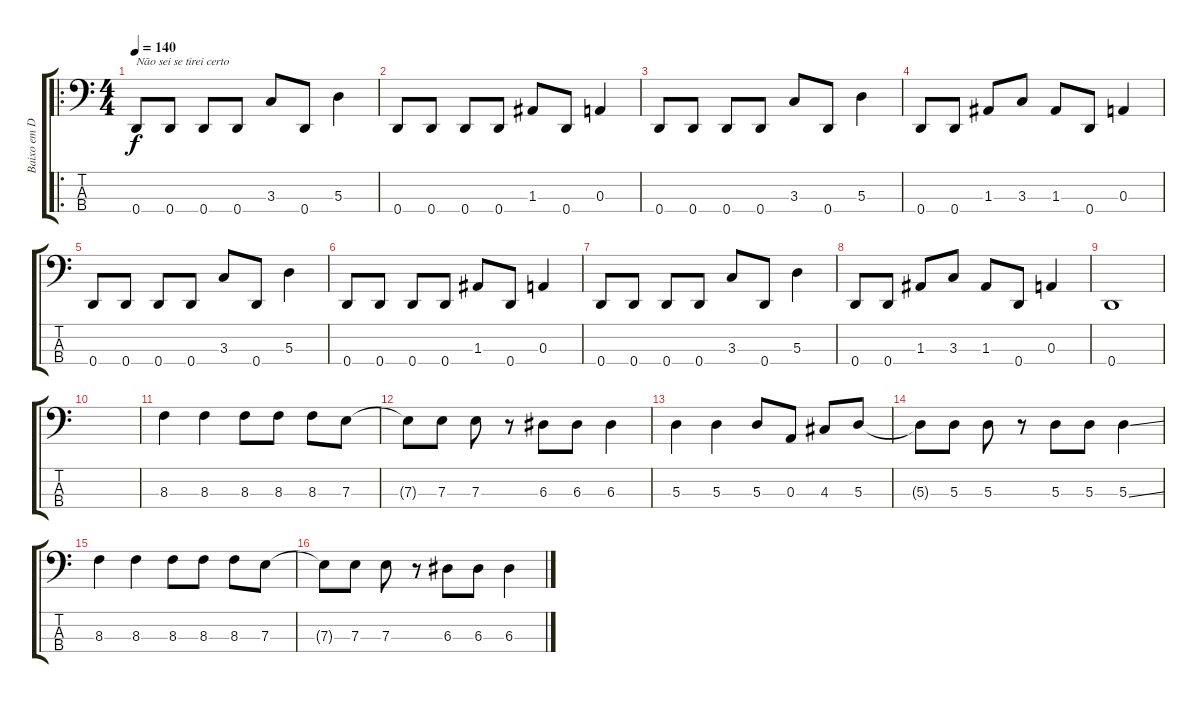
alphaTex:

\track ("Baixo em D" "Baixo em D") {instrument electricbassfinger}
\staff {score tabs}
\tuning (G2 D2 A1 D1) {hide}
\ro
\ts (4 4)
\tempo 140
\clef f4
\ks c
0.4.8{txt "Não sei se tirei certo" dy f instrument electricbassfinger} 0.4.8 0.4.8 0.4.8 3.3.8 0.4.8 5.3.4 |
0.4.8 0.4.8 0.4.8 0.4.8 1.3.8 0.4.8 0.3.4 |
0.4.8 0.4.8 0.4.8 0.4.8 3.3.8 0.4.8 5.3.4 |
0.4.8 0.4.8 1.3.8 3.3.8 1.3.8 0.4.8 0.3.4 |
0.4.8 0.4.8 0.4.8 0.4.8 3.3.8 0.4.8 5.3.4 |
0.4.8 0.4.8 0.4.8 0.4.8 1.3.8 0.4.8 0.3.4 |
0.4.8 0.4.8 0.4.8 0.4.8 3.3.8 0.4.8 5.3.4 |
0.4.8 0.4.8 1.3.8 3.3.8 1.3.8 0.4.8 0.3.4 |
0.4.1 |
|
8.3.4 8.3.4 8.3.8 8.3.8 8.3.8 7.3.8 |
7.3{t}.8 7.3.8 7.3.8 r.8 6.3.8 6.3.8 6.3.4 |
5.3.4 5.3.4 5.3.8 0.3.8 4.3.8 5.3.8 |
5.3{t}.8 5.3.8 5.3.8 r.8 5.3.8 5.3.8 5.3{ss}.4 |
8.3.4 8.3.4 8.3.8 8.3.8 8.3.8 7.3.8 |
7.3{t}.8 7.3.8 7.3.8 r.8 6.3.8 6.3.8 6.3.4
